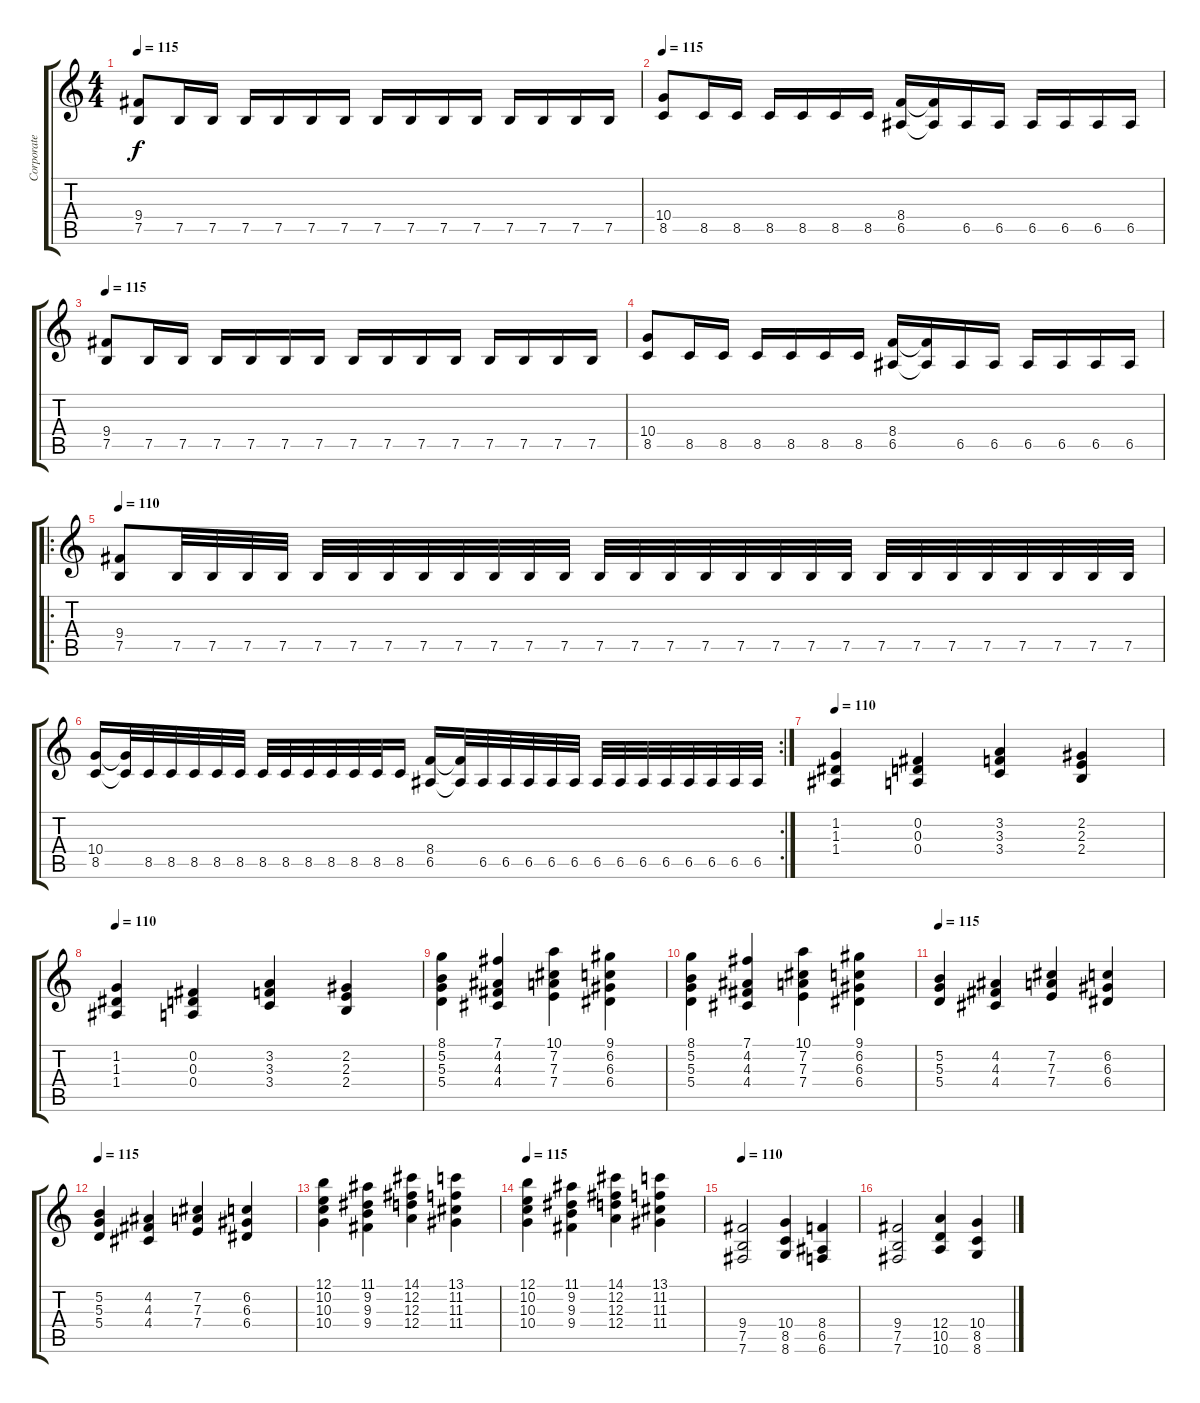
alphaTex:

\track ("Corporate Death (R)" "Corporate ") {instrument distortionguitar}
\staff {score tabs}
\tuning (B3 Gb3 D3 A2 E2 B1) {hide}
\ts (4 4)
\tempo 110
\tempo 115
\clef g2
\ks c
(9.4 7.5).8{dy f} 7.5.16 7.5.16 7.5.16 7.5.16 7.5.16 7.5.16 7.5.16 7.5.16 7.5.16 7.5.16 7.5.16 7.5.16 7.5.16 7.5.16 |
\tempo 115
(10.4 8.5).8 8.5.16 8.5.16 8.5.16 8.5.16 8.5.16 8.5.16 (8.4 6.5).16 (8.4{t} 6.5{t}).16 6.5.16 6.5.16 6.5.16 6.5.16 6.5.16 6.5.16 |
\tempo 110
\tempo 115
(9.4 7.5).8 7.5.16 7.5.16 7.5.16 7.5.16 7.5.16 7.5.16 7.5.16 7.5.16 7.5.16 7.5.16 7.5.16 7.5.16 7.5.16 7.5.16 |
(10.4 8.5).8 8.5.16 8.5.16 8.5.16 8.5.16 8.5.16 8.5.16 (8.4 6.5).16 (8.4{t} 6.5{t}).16 6.5.16 6.5.16 6.5.16 6.5.16 6.5.16 6.5.16 |
\ro
\tempo 110
(9.4 7.5).8 7.5.32 7.5.32 7.5.32 7.5.32 7.5.32 7.5.32 7.5.32 7.5.32 7.5.32 7.5.32 7.5.32 7.5.32 7.5.32 7.5.32 7.5.32 7.5.32 7.5.32 7.5.32 7.5.32 7.5.32 7.5.32 7.5.32 7.5.32 7.5.32 7.5.32 7.5.32 7.5.32 7.5.32 |
\rc 2
(10.4 8.5).16 (10.4{t} 8.5{t}).32 8.5.32 8.5.32 8.5.32 8.5.32 8.5.32 8.5.32 8.5.32 8.5.32 8.5.32 8.5.32 8.5.32 8.5.16 (8.4 6.5).16 (8.4{t} 6.5{t}).32 6.5.32 6.5.32 6.5.32 6.5.32 6.5.32 6.5.32 6.5.32 6.5.32 6.5.32 6.5.32 6.5.32 6.5.32 6.5.32 |
\tempo 115
\tempo 110
(1.2 1.3 1.4).4 (0.2 0.3 0.4).4 (3.2 3.3 3.4).4 (2.2 2.3 2.4).4 |
\tempo 110
(1.2 1.3 1.4).4 (0.2 0.3 0.4).4 (3.2 3.3 3.4).4 (2.2 2.3 2.4).4 |
(8.1 5.2 5.3 5.4).4 (7.1 4.2 4.3 4.4).4 (10.1 7.2 7.3 7.4).4 (9.1 6.2 6.3 6.4).4 |
(8.1 5.2 5.3 5.4).4 (7.1 4.2 4.3 4.4).4 (10.1 7.2 7.3 7.4).4 (9.1 6.2 6.3 6.4).4 |
\tempo 115
(5.2 5.3 5.4).4 (4.2 4.3 4.4).4 (7.2 7.3 7.4).4 (6.2 6.3 6.4).4 |
\tempo 115
(5.2 5.3 5.4).4 (4.2 4.3 4.4).4 (7.2 7.3 7.4).4 (6.2 6.3 6.4).4 |
(12.1 10.2 10.3 10.4).4 (11.1 9.2 9.3 9.4).4 (14.1 12.2 12.3 12.4).4 (13.1 11.2 11.3 11.4).4 |
\tempo 115
(12.1 10.2 10.3 10.4).4 (11.1 9.2 9.3 9.4).4 (14.1 12.2 12.3 12.4).4 (13.1 11.2 11.3 11.4).4 |
\tempo 110
(9.4 7.5 7.6).2 (10.4 8.5 8.6).4 (8.4 6.5 6.6).4 |
(9.4 7.5 7.6).2 (12.4 10.5 10.6).4 (10.4 8.5 8.6).4
